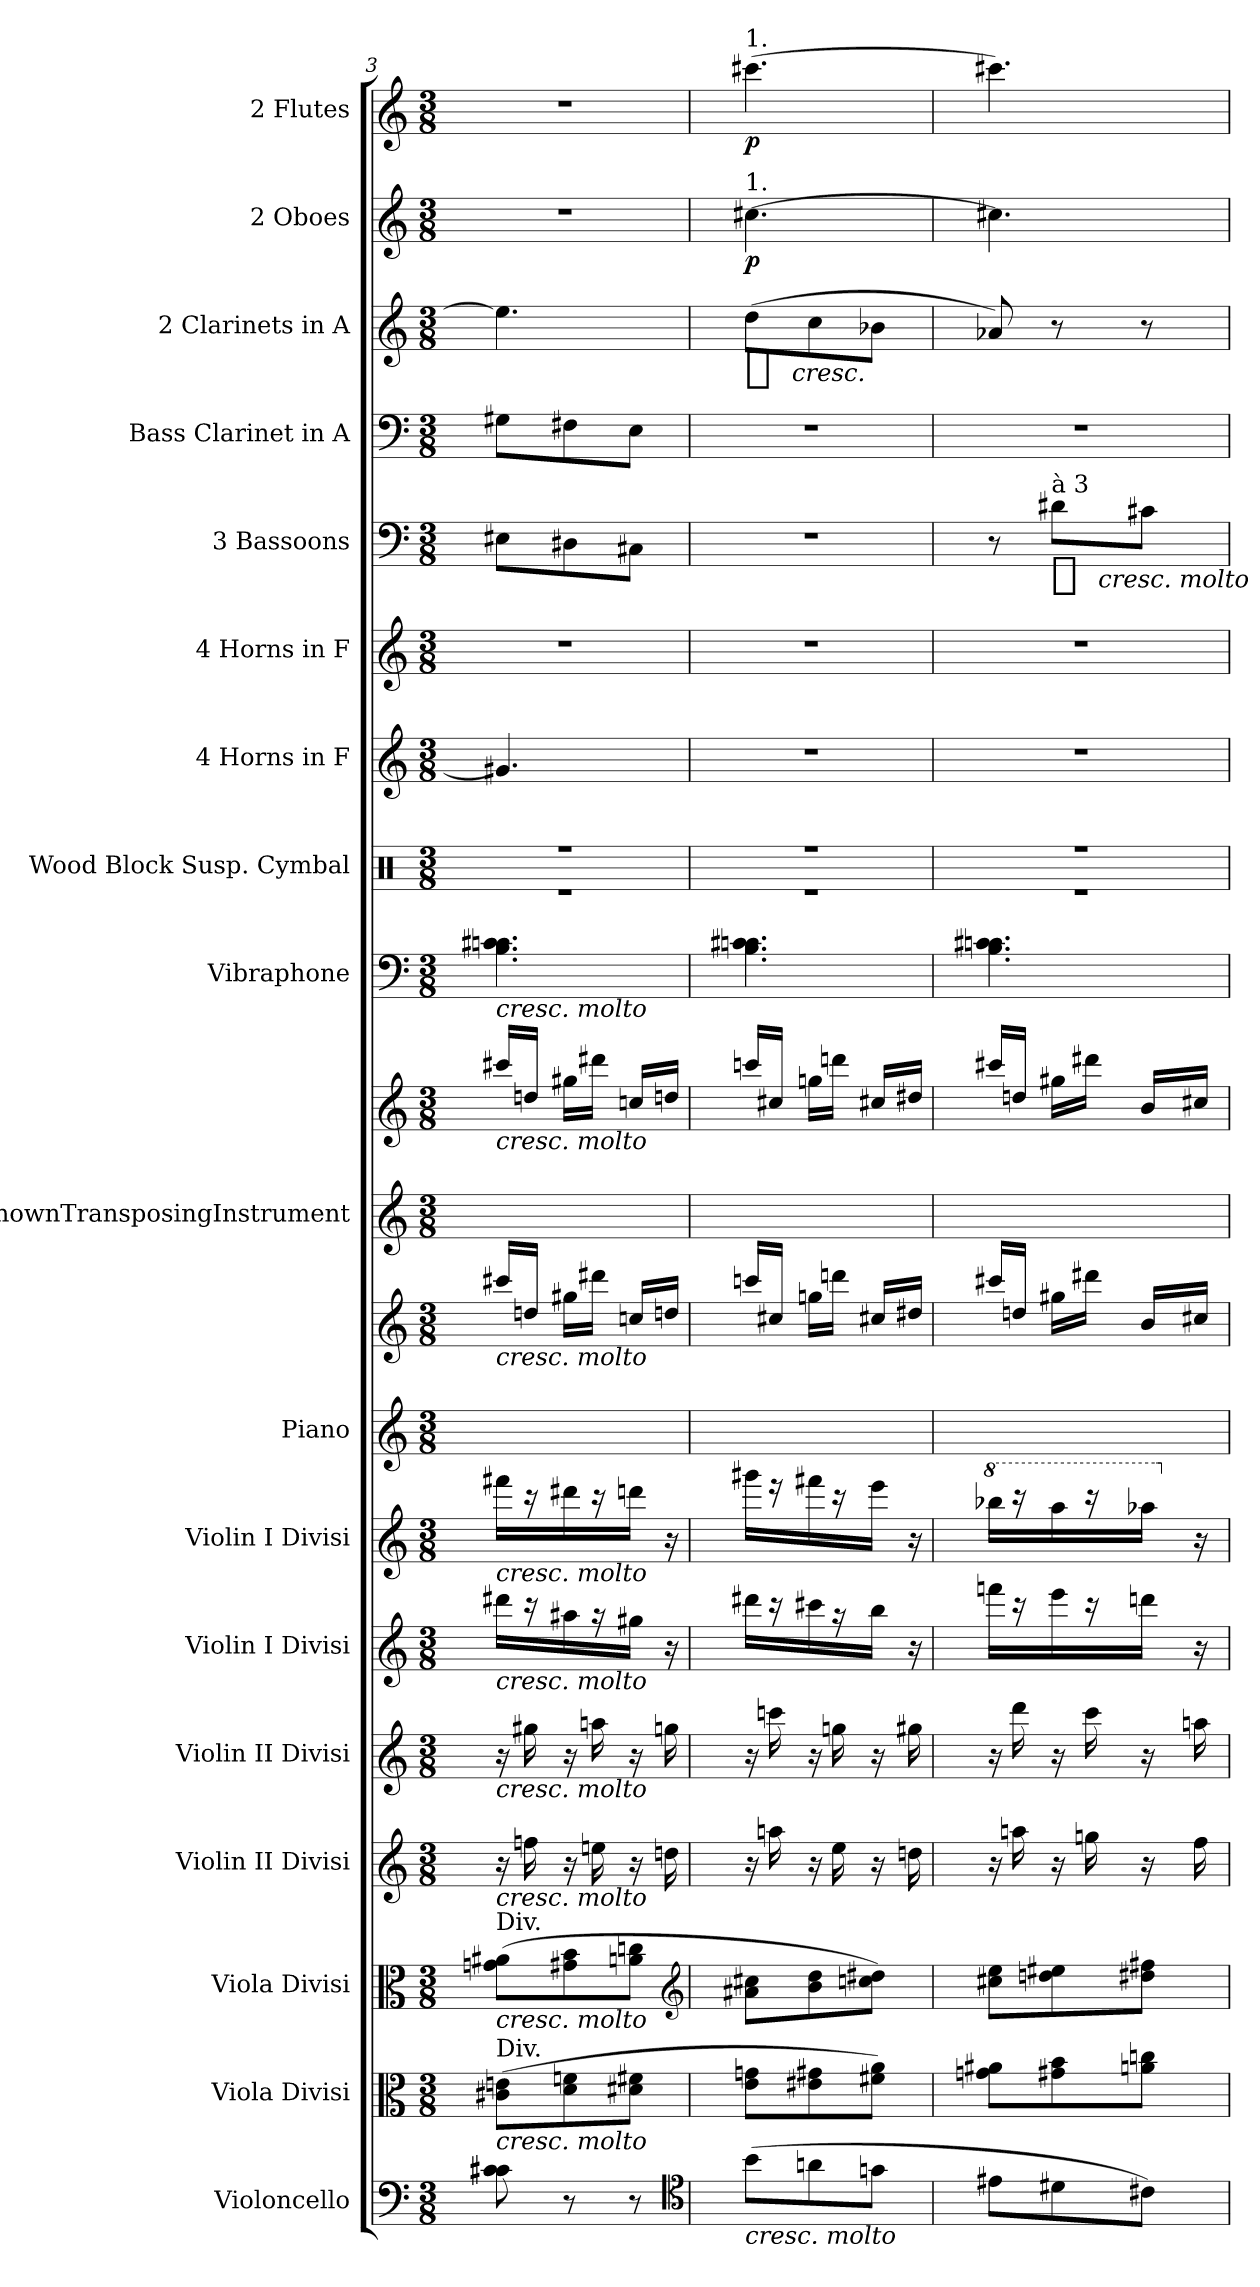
**kern	**kern	**kern	**kern	**kern	**kern	**kern	**kern	**kern	**kern	**kern	**kern	**kern	**kern	**kern	**kern	**dynam	**kern	**kern	**dynam	**kern	**dynam	**kern	**dynam
*part18	*part17	*part16	*part15	*part14	*part13	*part12	*part11	*part11	*part10	*part10	*part9	*part8	*part7	*part6	*part5	*part5	*part4	*part3	*part3	*part2	*part2	*part1	*part1
*staff20	*staff19	*staff18	*staff17	*staff16	*staff15	*staff14	*staff13	*staff12	*staff11	*staff10	*staff9	*staff8	*staff7	*staff6	*staff5	*staff5	*staff4	*staff3	*staff3	*staff2	*staff2	*staff1	*staff1
*I"Violoncello	*I"Viola Divisi	*I"Viola Divisi	*I"Violin II Divisi	*I"Violin II Divisi	*I"Violin I Divisi	*I"Violin I Divisi	*I"Piano	*	*I"UnknownTransposingInstrument	*	*I"Vibraphone	*I"Wood Block Susp. Cymbal	*I"4 Horns in F	*I"4 Horns in F	*I"3 Bassoons	*	*I"Bass Clarinet in A	*I"2 Clarinets in A	*	*I"2 Oboes	*	*I"2 Flutes	*
*I'Vc.	*I'Vla.	*I'Vla.	*I'Vln. II	*I'Vln. II	*I'Vln. I	*I'Vln. I	*I'Pno.	*	*I'Cel.	*	*I'Vib.	*	*I'Hn.	*I'Hn.	*I'Bsn.	*	*I'Cl.	*I'Cl.	*	*I'Ob.	*	*I'Fl.	*
*clefF4	*clefC3	*clefC3	*clefG2	*clefG2	*clefG2	*clefG2	*clefG2	*clefG2	*clefG2	*clefG2	*clefF4	*clefX	*clefG2	*clefG2	*clefF4	*	*clefF4	*clefG2	*	*clefG2	*	*clefG2	*
*	*	*	*	*	*	*	*	*	*	*ITrd-7c-12	*	*	*ITrd4c7	*ITrd4c7	*	*	*ITrd2c3	*ITrd2c3	*	*	*	*	*
*k[]	*k[]	*k[]	*k[]	*k[]	*k[]	*k[]	*k[]	*k[]	*k[]	*k[]	*k[]	*k[]	*k[b-]	*k[b-]	*k[]	*	*k[f#c#g#]	*k[f#c#g#]	*	*k[]	*	*k[]	*
*M3/8	*M3/8	*M3/8	*M3/8	*M3/8	*M3/8	*M3/8	*M3/8	*M3/8	*M3/8	*M3/8	*M3/8	*M3/8	*M3/8	*M3/8	*M3/8	*	*M3/8	*M3/8	*	*M3/8	*	*M3/8	*
*	*	*	*	*	*	*	*Xtuplet	*	*Xtuplet	*	*	*Xtuplet	*	*Xtuplet	*	*	*	*	*	*Xtuplet	*	*Xtuplet	*
=3	=3	=3	=3	=3	=3	=3	=3	=3	=3	=3	=3	=3	=3	=3	=3	=3	=3	=3	=3	=3	=3	=3	=3
*	*	*	*	*	*	*	*	*	*	*	*	*^	*	*	*	*	*	*	*	*	*	*	*
!	!	!	!	!	!	!	!	!	!	!	!LO:TX:b:i:t=cresc. molto	!	!	!	!	!	!	!	!	!	!	!	!	!
!	!	!	!	!	!	!	!	!	!	!LO:TX:b:i:t=cresc. molto	!	!	!	!	!	!	!	!	!	!	!	!	!	!
!	!	!	!	!	!	!	!	!LO:TX:b:i:t=cresc. molto	!	!	!	!	!	!	!	!	!	!	!	!	!	!	!	!
!	!	!	!	!	!	!LO:TX:b:i:t=cresc. molto	!	!	!	!	!	!	!	!	!	!	!	!	!	!	!	!	!	!
!	!	!	!	!	!LO:TX:b:i:t=cresc. molto	!	!	!	!	!	!	!	!	!	!	!	!	!	!	!	!	!	!	!
!	!	!	!	!LO:TX:b:i:t=cresc. molto	!	!	!	!	!	!	!	!	!	!	!	!	!	!	!	!	!	!	!	!
!	!	!	!LO:TX:b:i:t=cresc. molto	!	!	!	!	!	!	!	!	!	!	!	!	!	!	!	!	!	!	!	!	!
!	!	!LO:TX:a:t=Div.	!	!	!	!	!	!	!	!	!	!	!	!	!	!	!	!	!	!	!	!	!	!
!	!	!LO:TX:b:i:t=cresc. molto	!	!	!	!	!	!	!	!	!	!	!	!	!	!	!	!	!	!	!	!	!	!
!	!LO:TX:a:t=Div.	!	!	!	!	!	!	!	!	!	!	!	!	!	!	!	!	!	!	!	!	!	!	!
!	!LO:TX:b:i:t=cresc. molto	!	!	!	!	!	!	!	!	!	!	!	!	!	!	!	!	!	!	!	!	!	!	!
8c#X 8c#X	(8c#X 8enL	(8gn 8a#XL	16r	16r	16ddd#XLL	16fff#XLL	8%3ryy	16ccc#X\LL	8%3ryy	16cccc#X\LL	4.B 4.cn 4.c#X	8%3r	8%3r	4.c#X]	8%3r	8E#XL	.	8E#XL	4.cc#]	.	8%3r	.	8%3r	.
.	.	.	16ffn	16gg#X	16r	16r	.	16ddn/JJ	.	16dddn/JJ	.	.	.	.	.	.	.	.	.	.	.	.	.	.
8r	8d 8fn	8g#X 8b	16r	16r	16aa#X	16ddd#X	.	16gg#XLL	.	16ggg#XLL	.	.	.	.	.	8D#X	.	8D#X	.	.	.	.	.	.
.	.	.	16een	16aan	16r	16r	.	16ddd#XJJ	.	16dddd#XJJ	.	.	.	.	.	.	.	.	.	.	.	.	.	.
8r	8d#X 8f#XJ	8an 8ccnJ	16r	16r	16gg#XJJ	16dddnJJ	.	16ccn/LL	.	16cccn/LL	.	.	.	.	.	8C#XJ	.	8C#J	.	.	.	.	.	.
.	.	.	16ddn	16ggn	16r	16r	.	16ddn/JJ	.	16dddn/JJ	.	.	.	.	.	.	.	.	.	.	.	.	.	.
*clefC4	*	*clefG2	*	*	*	*	*	*	*	*	*	*	*	*	*	*	*	*	*	*	*	*	*	*
=4	=4	=4	=4	=4	=4	=4	=4	=4	=4	=4	=4	=4	=4	=4	=4	=4	=4	=4	=4	=4	=4	=4	=4	=4
*	*	*	*	*	*	*	*	*	*	*	*	*	*	*Xtuplet	*	*Xtuplet	*	*Xtuplet	*	*	*	*	*	*
!	!	!	!	!	!	!	!	!	!	!	!	!	!	!	!	!	!	!	!	!	!	!	!LO:TX:a:t=1.	!
!	!	!	!	!	!	!	!	!	!	!	!	!	!	!	!	!	!	!	!	!	!LO:TX:a:t=1.	!	!	!
!LO:TX:b:i:t=cresc. molto	!	!	!	!	!	!	!	!	!	!	!	!	!	!	!	!	!	!	!	!	!	!	!	!
!	!	!	!	!	!	!	!	!	!	!	!	!	!	!	!	!	!	!	!	!LO:DY:t=%s cresc.	!	!	!	!
(8bL	8e 8gnL	8a#X 8cc#XL	16r	16r	16ddd#XLL	16ggg#XLL	8%3ryy	16cccn\LL	8%3ryy	16ccccn\LL	4.B 4.cn 4.c#X	8%3r	8%3r	8%3r	8%3r	8%3r	.	8%3r	(8bL	f	[4.cc#X	p	[4.ccc#X	p
.	.	.	16aan	16cccn	16r	16r	.	16cc#X/JJ	.	16ccc#X/JJ	.	.	.	.	.	.	.	.	.	.	.	.	.	.
8an	8e#X 8g#X	8b 8dd	16r	16r	16ccc#X	16fff#X	.	16ggnLL	.	16gggnLL	.	.	.	.	.	.	.	.	8a	.	.	.	.	.
.	.	.	16ee	16ggn	16r	16r	.	16dddnJJ	.	16ddddnJJ	.	.	.	.	.	.	.	.	.	.	.	.	.	.
8gnJ	8f#X 8aJ)	8ccn 8dd#XJ)	16r	16r	16bbJJ	16eeeJJ	.	16cc#XLL	.	16ccc#XLL	.	.	.	.	.	.	.	.	8gnJ	.	.	.	.	.
.	.	.	16ddn	16gg#X	16r	16r	.	16dd#X/JJ	.	16ddd#X/JJ	.	.	.	.	.	.	.	.	.	.	.	.	.	.
=5	=5	=5	=5	=5	=5	=5	=5	=5	=5	=5	=5	=5	=5	=5	=5	=5	=5	=5	=5	=5	=5	=5	=5	=5
*	*	*	*	*	*	*8va	*	*	*	*	*	*	*	*	*	*	*	*	*	*	*	*	*	*
8e#XL	8gn 8a#XiL	8cc#X 8eeiL	16r	16r	16fffnLL	16bbb-XLL	8%3ryy	16ccc#X\LL	8%3ryy	16cccc#X\LL	4.B 4.cn 4.c#X	8%3r	8%3r	8%3r	8%3r	8r	.	8%3r	8fn)	.	4.cc#X]	.	4.ccc#X]	.
.	.	.	16aan	16ddd	16r	16r	.	16ddn/JJ	.	16dddn/JJ	.	.	.	.	.	.	.	.	.	.	.	.	.	.
!	!	!	!	!	!	!	!	!	!	!	!	!	!	!	!	!LO:TX:a:t=à 3	!	!	!	!	!	!	!	!
!	!	!	!	!	!	!	!	!	!	!	!	!	!	!	!	!	!LO:DY:t=%s cresc. molto	!	!	!	!	!	!	!
8d#X	8g#X 8b	8ddn 8ee#X	16r	16r	16eee	16aaa	.	16gg#XLL	.	16ggg#XLL	.	.	.	.	.	8d#XiL	f	.	8r	.	.	.	.	.
.	.	.	16ggn	16ccc	16r	16r	.	16ddd#XJJ	.	16dddd#XJJ	.	.	.	.	.	.	.	.	.	.	.	.	.	.
8c#XJ)	8an 8ccnJ	8dd#X 8ff#XJ	16r	16r	16dddnJJ	16aaa-XJJ	.	16b/LL	.	16bb/LL	.	.	.	.	.	8c#XJ	.	.	8r	.	.	.	.	.
*	*	*	*	*	*	*X8va	*	*	*	*	*	*	*	*	*	*	*	*	*	*	*	*	*	*
.	.	.	16ff	16aan	16r	16r	.	16cc#X/JJ	.	16ccc#X/JJ	.	.	.	.	.	.	.	.	.	.	.	.	.	.
*	*	*	*	*	*	*	*	*	*	*	*	*v	*v	*	*	*	*	*	*	*	*	*	*	*
=	=	=	=	=	=	=	=	=	=	=	=	=	=	=	=	=	=	=	=	=	=	=	=
*-	*-	*-	*-	*-	*-	*-	*-	*-	*-	*-	*-	*-	*-	*-	*-	*-	*-	*-	*-	*-	*-	*-	*-
